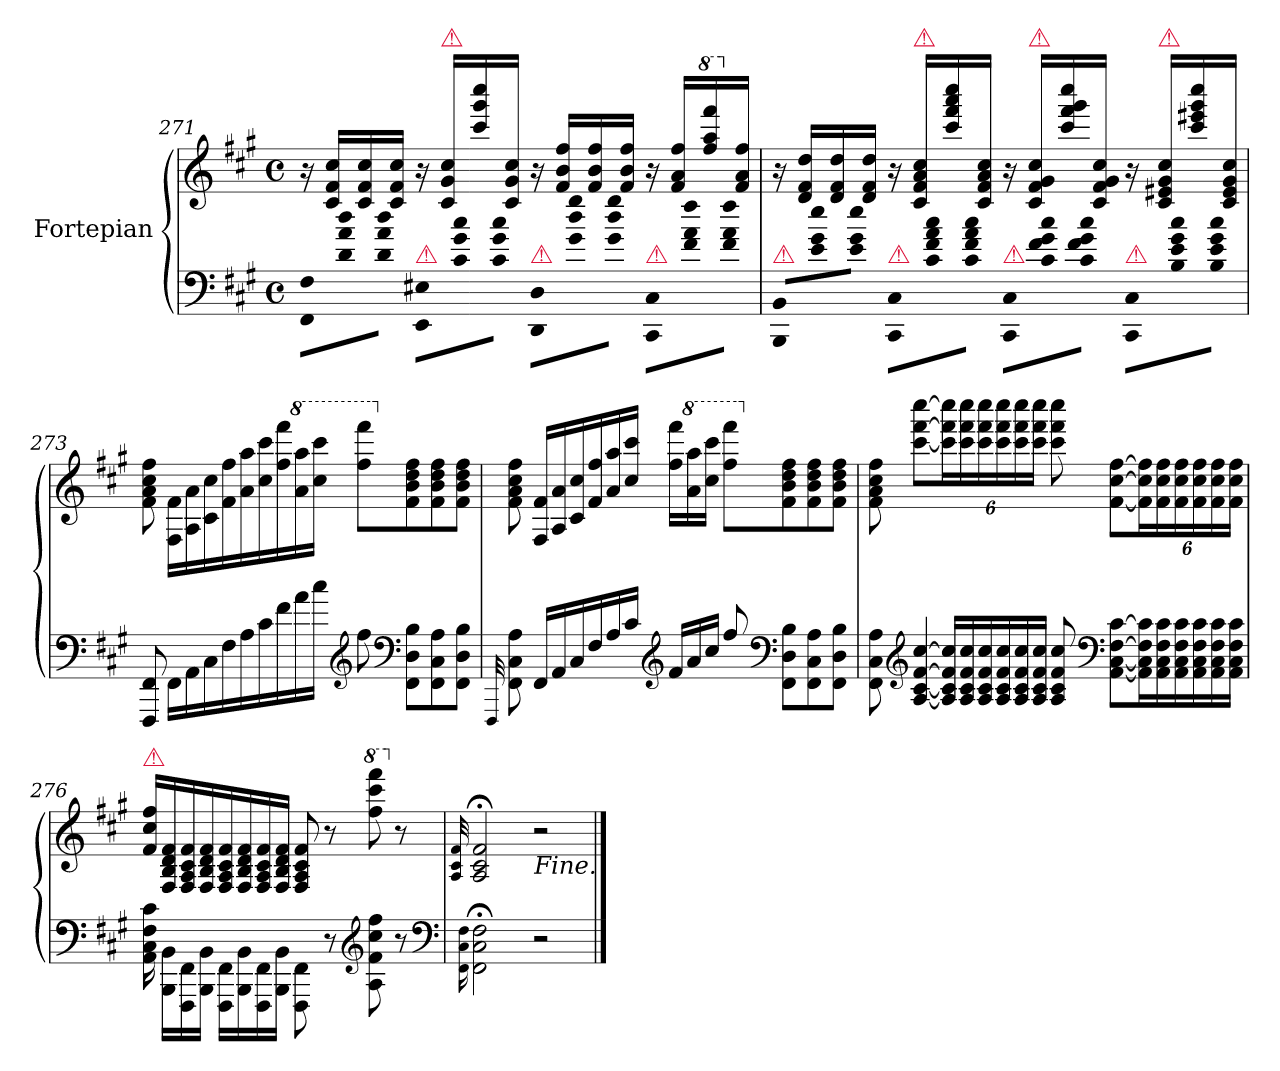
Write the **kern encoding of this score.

**kern	**kern
*part2	*part1
*staff2	*staff1
*I"Fortepian	*I"Fortepian
*clefF4	*clefG2
*k[f#c#g#]	*k[f#c#g#]
*f#:	*f#:
*M4/4	*M4/4
*met(c)	*met(c)
*Xtuplet	*
=271	=271
!LO:N:vis=16	!
12FF#\ 12F#\LL	16r
.	16c#/ 16f#/ 16cc#/LL
!LO:N:vis=16	!
12d\ 12a\ 12dd\	.
.	16c#/ 16f#/ 16cc#/
!LO:N:vis=16	!
12d\ 12a\ 12dd\JJ	.
.	16c#/ 16f#/ 16cc#/JJ
!LO:TX:a:color=crimson:t=⚠	!
!LO:N:vis=16	!
12EE/ 12E#X/LL	16r
!	!LO:TX:a:color=crimson:t=⚠
.	16c#/ 16g#/ 16cc#/LL
!LO:N:vis=16	!
12c#\ 12g#\ 12cc#\	.
.	16ccc#\ 16ggg#\ 16cccc#\
!LO:N:vis=16	!
12c#\ 12g#\ 12cc#\JJ	.
.	16c#/ 16g#/ 16cc#/JJ
!LO:TX:a:color=crimson:t=⚠	!
!LO:N:vis=16	!
12DD/ 12D/LL	16r
.	16f#/ 16b/ 16ff#/LL
!LO:N:vis=16	!
12g#\ 12dd\ 12gg#\	.
.	16f#/ 16b/ 16ff#/
!LO:N:vis=16	!
12g#\ 12dd\ 12gg#\JJ	.
.	16f#/ 16b/ 16ff#/JJ
!LO:TX:a:color=crimson:t=⚠	!
!LO:N:vis=16	!
12CC#/ 12C#/LL	16r
.	16f#/ 16a/ 16ff#/LL
!LO:N:vis=16	!
12f#\ 12a\ 12ff#\	.
*	*8va
.	16fff#/ 16aaa/ 16ffff#/
!LO:N:vis=16	!
12f#\ 12a\ 12ff#\JJ	.
*	*X8va
.	16f#/ 16a/ 16ff#/JJ
=272	=272
!LO:TX:a:color=crimson:t=⚠	!
!LO:N:vis=16	!
12BBB/ 12BB/LL	16r
.	16d/ 16f#/ 16dd/LL
!LO:N:vis=16	!
12e\ 12g#\ 12ee\	.
.	16d/ 16f#/ 16dd/
!LO:N:vis=16	!
12e\ 12g#\ 12ee\JJ	.
.	16d/ 16f#/ 16dd/JJ
!LO:TX:a:color=crimson:t=⚠	!
!LO:N:vis=16	!
12CC#/ 12C#/LL	16r
!	!LO:TX:a:color=crimson:t=⚠
.	16c#/ 16f#/ 16a/ 16cc#/LL
!LO:N:vis=16	!
12c#\ 12f#\ 12a\ 12cc#\	.
.	16ccc#\ 16fff#\ 16aaa\ 16cccc#\
!LO:N:vis=16	!
12c#\ 12f#\ 12a\ 12cc#\JJ	.
.	16c#/ 16f#/ 16a/ 16cc#/JJ
!LO:TX:a:color=crimson:t=⚠	!
!LO:N:vis=16	!
12CC#/ 12C#/LL	16r
!	!LO:TX:a:color=crimson:t=⚠
.	16c#/ 16f#/ 16g#/ 16cc#/LL
!LO:N:vis=16	!
12c#\ 12f#\ 12g#\ 12cc#\	.
.	16ccc#\ 16fff#\ 16ggg#\ 16cccc#\
!LO:N:vis=16	!
12c#\ 12f#\ 12g#\ 12cc#\JJ	.
.	16c#/ 16f#/ 16g#/ 16cc#/JJ
!LO:TX:a:color=crimson:t=⚠	!
!LO:N:vis=16	!
12CC#/ 12C#/LL	16r
!	!LO:TX:a:color=crimson:t=⚠
.	16c#/ 16e#X/ 16g#/ 16cc#/LL
!LO:N:vis=16	!
12B\ 12e\ 12g#\ 12cc#\	.
.	16ccc#\ 16eee#X\ 16ggg#\ 16cccc#\
!LO:N:vis=16	!
12B\ 12e\ 12g#\ 12cc#\JJ	.
.	16c#/ 16e#/ 16g#/ 16cc#/JJ
=273	=273
8FFF#/ 8FF#/	8f#\ 8a\ 8cc#\ 8ff#\
*	*Xtuplet
24FF#\LL	24F#\ 24f#\LL
24AA\	24A\ 24a\
24C#\	24c#\ 24cc#\
24F#\	24f#\ 24ff#\
24A\	24a\ 24aa\
24c#\	24cc#\ 24ccc#\
24f#\	24ff#\ 24fff#\
*	*8va
24a\	24aa\ 24aaa\
24cc#\JJ	24ccc#\ 24cccc#\JJ
*clefG2	*
8ff#\	8fff#\ 8ffff#\L
*clefF4	*
*	*X8va
8FF#\ 8D\ 8B\L	8f#\ 8b\ 8dd\ 8ff#\
8FF#\ 8C#\ 8A\	8f#\ 8b\ 8dd\ 8ff#\
8FF#\ 8D\ 8B\J	8f#\ 8b\ 8dd\ 8ff#\J
=274	=274
32qqFFF#/	.
8FF#\ 8C#\ 8A\	8f#\ 8a\ 8cc#\ 8ff#\
24FF#/LL	24F#/ 24f#/LL
24AA/	24A/ 24a/
24C#/	24c#/ 24cc#/
24F#/	24f#/ 24ff#/
24A/	24a/ 24aa/
24c#/JJ	24cc#/ 24ccc#/JJ
*clefG2	*
24f#/LL	24ff#\ 24fff#\LL
*	*8va
24a/	24aa\ 24aaa\
24cc#/JJ	24ccc#\ 24cccc#\JJ
8ff#/	8fff#\ 8ffff#\L
*clefF4	*
*	*X8va
8FF#\ 8D\ 8B\L	8f#\ 8b\ 8dd\ 8ff#\
8FF#\ 8C#\ 8A\	8f#\ 8b\ 8dd\ 8ff#\
8FF#\ 8D\ 8B\J	8f#\ 8b\ 8dd\ 8ff#\J
=275	=275
8FF#\ 8C#\ 8A\	8f#\ 8a\ 8cc#\ 8ff#\
*clefG2	*
!LO:N:vis=4	!
[8A/ [8c#/ [8f#/ [8cc#/	[8ccc#\ [8fff#\ [8cccc#\L
*	*tuplet
*	*Xbrackettup
24A]/ 24c#]/ 24f#]/ 24cc#]/LL	24ccc#]\ 24fff#]\ 24cccc#]\L
24A/ 24c#/ 24f#/ 24cc#/	24ccc#\ 24fff#\ 24cccc#\
24A/ 24c#/ 24f#/ 24cc#/	24ccc#\ 24fff#\ 24cccc#\
24A/ 24c#/ 24f#/ 24cc#/	24ccc#\ 24fff#\ 24cccc#\
24A/ 24c#/ 24f#/ 24cc#/	24ccc#\ 24fff#\ 24cccc#\
24A/ 24c#/ 24f#/ 24cc#/JJ	24ccc#\ 24fff#\ 24cccc#\JJ
8A/ 8c#/ 8f#/ 8cc#/	8ccc#\ 8fff#\ 8cccc#\
*clefF4	*
[8AA\ [8C#\ [8F#\ [8c#\L	[8f#\ [8cc#\ [8ff#\L
24AA]\ 24C#]\ 24F#]\ 24c#]\L	24f#]\ 24cc#]\ 24ff#]\L
24AA\ 24C#\ 24F#\ 24c#\	24f#\ 24cc#\ 24ff#\
24AA\ 24C#\ 24F#\ 24c#\	24f#\ 24cc#\ 24ff#\
24AA\ 24C#\ 24F#\ 24c#\	24f#\ 24cc#\ 24ff#\
24AA\ 24C#\ 24F#\ 24c#\	24f#\ 24cc#\ 24ff#\
24AA\ 24C#\ 24F#\ 24c#\JJ	24f#\ 24cc#\ 24ff#\JJ
=276	=276
!	!LO:TX:a:color=crimson:t=⚠
16AA\ 16C#\ 16F#\ 16c#\	16f#\ 16cc#\ 16ff#\LL
16BBB\ 16BB\LL	16F#/ 16B/ 16d/ 16f#/
16FFF#\ 16FF#\	16F#/ 16A/ 16c#/ 16f#/
16BBB\ 16BB\JJ	16F#/ 16B/ 16d/ 16f#/
16FFF#\ 16FF#\LL	16F#/ 16A/ 16c#/ 16f#/
16BBB\ 16BB\	16F#/ 16B/ 16d/ 16f#/
16FFF#\ 16FF#\	16F#/ 16A/ 16c#/ 16f#/
16BBB\ 16BB\JJ	16F#/ 16B/ 16d/ 16f#/JJ
8FFF#\ 8FF#\	8F#/ 8A/ 8c#/ 8f#/
8r	8r
*clefG2	*
*	*8va
8A\ 8f#\ 8cc#\ 8ff#\	8fff#\ 8cccc#\ 8ffff#\
*	*X8va
8r	8r
*clefF4	*
=277	=277
16qqFF#\ 16qqC#\ 16qqF#\	32qqA/ 32qqc#/ 32qqf#/
2FF#;<\ 2C#;<\ 2F#;<\	2A;</ 2c#;</ 2f#;</
!	!LO:TX:b:i:t=Fine.
2r	2r
==	==
*-	*-
